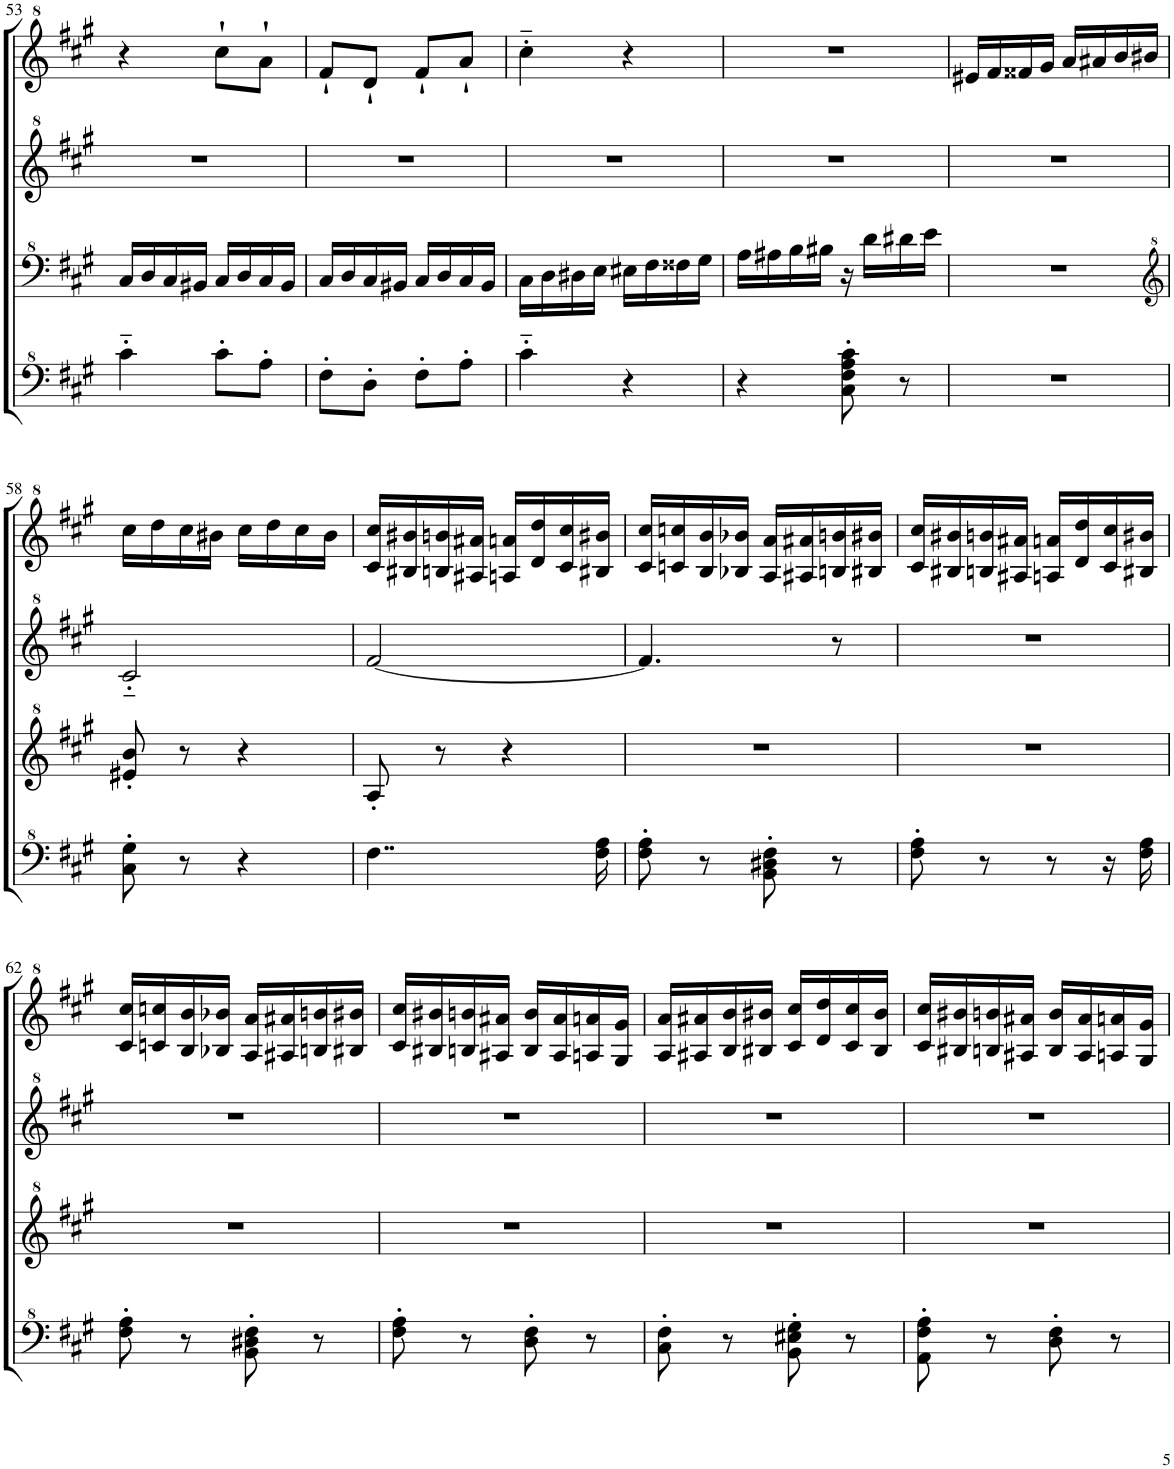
**kern	**kern	**kern	**kern
*part1	*part1	*part1	*part1
*staff4	*staff3	*staff2	*staff1
*I"Model III	*	*	*
!!LO:PB:g=z
*clefF^4	*clefF^4	*clefG^2	*clefG^2
*k[f#c#g#]	*k[f#c#g#]	*k[f#c#g#]	*k[f#c#g#]
*M2/4	*M2/4	*M2/4	*M2/4
=53	=53	=53	=53
4cc#'~\	16c#/LL	2r	4r
.	16d/	.	.
.	16c#/	.	.
.	16B#X/JJ	.	.
8cc#'\L	16c#/LL	.	8ccc#`\L
.	16d/	.	.
8a'\J	16c#/	.	8aa`\J
.	16B#/JJ	.	.
=54	=54	=54	=54
8f#'\L	16c#/LL	2r	8ff#`/L
.	16d/	.	.
8d'\J	16c#/	.	8dd`/J
.	16B#X/JJ	.	.
8f#'\L	16c#/LL	.	8ff#`/L
.	16d/	.	.
8a'\J	16c#/	.	8aa`/J
.	16B#/JJ	.	.
=55	=55	=55	=55
4cc#'~\	16c#\LL	2r	4ccc#'~\
.	16d\	.	.
.	16d#X\	.	.
.	16e\JJ	.	.
4r	16e#X\LL	.	4r
.	16f#\	.	.
.	16f##X\	.	.
.	16g#\JJ	.	.
=56	=56	=56	=56
4r	16a\LL	2r	2r
.	16a#X\	.	.
.	16b\	.	.
.	16b#X\JJ	.	.
8c#\' 8f#\' 8a\' 8cc#\'	16r	.	.
.	16dd\LL	.	.
8r	16dd#X\	.	.
.	16ee\JJ	.	.
=57	=57	=57	=57
2r	2r	2r	16ee#X/LL
.	.	.	16ff#/
.	.	.	16ff##X/
.	.	.	16gg#/JJ
.	.	.	16aa/LL
.	.	.	16aa#X/
.	.	.	16bb/
.	.	.	16bb#X/JJ
!!LO:LB:g=z
=58	=58	=58	=58
*	*clefG^2	*	*
8c#\' 8g#\'	8ee#X/' 8bb/'	2cc#'~/	16ccc#\LL
.	.	.	16ddd\
8r	8r	.	16ccc#\
.	.	.	16bb#X\JJ
4r	4r	.	16ccc#\LL
.	.	.	16ddd\
.	.	.	16ccc#\
.	.	.	16bb#\JJ
=59	=59	=59	=59
4..f#\	8a'/	[2ff#/	16cc#/ 16ccc#/LL
.	.	.	16b#X/ 16bb#X/
.	8r	.	16bn/ 16bbn/
.	.	.	16a#X/ 16aa#X/JJ
.	4r	.	16an/ 16aan/LL
.	.	.	16dd/ 16ddd/
.	.	.	16cc#/ 16ccc#/
16f#\ 16a\	.	.	16b#X/ 16bb#X/JJ
=60	=60	=60	=60
8f#\' 8a\'	2r	4.ff#/]	16cc#/ 16ccc#/LL
.	.	.	16ccn/ 16cccn/
8r	.	.	16b/ 16bb/
.	.	.	16b-X/ 16bb-X/JJ
8B\' 8d#X\' 8f#\'	.	.	16a/ 16aa/LL
.	.	.	16a#X/ 16aa#X/
8r	.	8r	16bn/ 16bbn/
.	.	.	16b#X/ 16bb#X/JJ
=61	=61	=61	=61
8f#\' 8a\'	2r	2r	16cc#/ 16ccc#/LL
.	.	.	16b#X/ 16bb#X/
8r	.	.	16bn/ 16bbn/
.	.	.	16a#X/ 16aa#X/JJ
8r	.	.	16an/ 16aan/LL
.	.	.	16dd/ 16ddd/
16r	.	.	16cc#/ 16ccc#/
16f#\ 16a\	.	.	16b#X/ 16bb#X/JJ
!!LO:LB:g=z
=62	=62	=62	=62
8f#\' 8a\'	2r	2r	16cc#/ 16ccc#/LL
.	.	.	16ccn/ 16cccn/
8r	.	.	16b/ 16bb/
.	.	.	16b-X/ 16bb-X/JJ
8B\' 8d#X\' 8f#\'	.	.	16a/ 16aa/LL
.	.	.	16a#X/ 16aa#X/
8r	.	.	16bn/ 16bbn/
.	.	.	16b#X/ 16bb#X/JJ
=63	=63	=63	=63
8f#\' 8a\'	2r	2r	16cc#/ 16ccc#/LL
.	.	.	16b#X/ 16bb#X/
8r	.	.	16bn/ 16bbn/
.	.	.	16a#X/ 16aa#X/JJ
8d\' 8f#\'	.	.	16b/ 16bb/LL
.	.	.	16a#/ 16aa#/
8r	.	.	16an/ 16aan/
.	.	.	16g#/ 16gg#/JJ
=64	=64	=64	=64
8c#\' 8f#\'	2r	2r	16a/ 16aa/LL
.	.	.	16a#X/ 16aa#X/
8r	.	.	16b/ 16bb/
.	.	.	16b#X/ 16bb#X/JJ
8B\' 8e#X\' 8g#\'	.	.	16cc#/ 16ccc#/LL
.	.	.	16dd/ 16ddd/
8r	.	.	16cc#/ 16ccc#/
.	.	.	16b#/ 16bb#/JJ
=65	=65	=65	=65
8A\' 8f#\' 8a\'	2r	2r	16cc#/ 16ccc#/LL
.	.	.	16b#X/ 16bb#X/
8r	.	.	16bn/ 16bbn/
.	.	.	16a#X/ 16aa#X/JJ
8d\' 8f#\'	.	.	16b/ 16bb/LL
.	.	.	16a#/ 16aa#/
8r	.	.	16an/ 16aan/
.	.	.	16g#/ 16gg#/JJ
=	=	=	=
*-	*-	*-	*-
